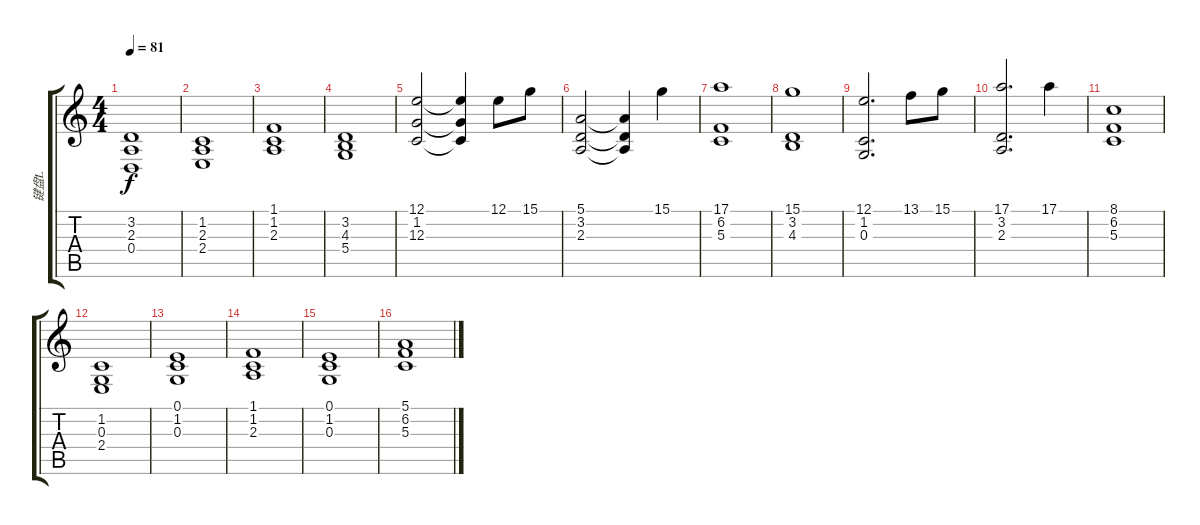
\track ("键盘L" "键盘L") {instrument stringensemble1}
\staff {score tabs}
\tuning (E4 B3 G3 D3 A2 E2) {hide}
\ts (4 4)
\tempo 81
\clef g2
\ks c
(3.2 2.3 0.4).1{dy f} |
(1.2 2.3 2.4).1 |
(1.1 1.2 2.3).1{volume 8 balance 8 instrument stringensemble2} |
(3.2 4.3 5.4).1 |
(12.1 1.2 12.3).2{volume 12} (12.1{t} 1.2{t} 12.3{t}).4 12.1.8 15.1.8 |
(5.1 3.2 2.3).2 (5.1{t} 3.2{t} 2.3{t}).4 15.1.4 |
(17.1 6.2 5.3).1 |
(15.1 3.2 4.3).1 |
(12.1 1.2 0.3).2{d} 13.1.8 15.1.8 |
(17.1 3.2 2.3).2{d} 17.1.4 |
(8.1 6.2 5.3).1 |
(1.2 0.3 2.4).1 |
(0.1 1.2 0.3).1 |
(1.1 1.2 2.3).1 |
(0.1 1.2 0.3).1 |
(5.1 6.2 5.3).1
